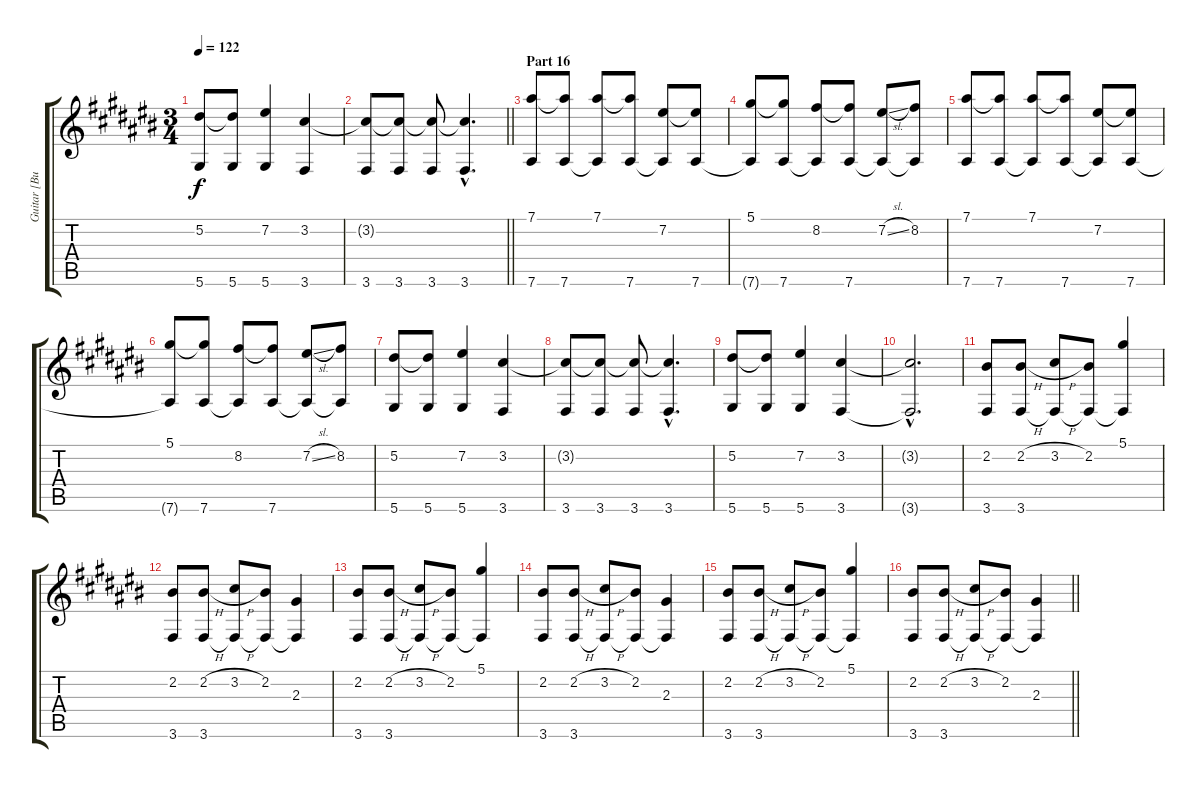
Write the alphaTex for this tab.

\track ("Guitar [Buckethead]" "Guitar [Bu") {instrument electricguitarmuted}
\staff {score tabs}
\tuning (Eb4 Bb3 Gb3 Db3 Ab2 Eb2) {hide}
\ts (3 4)
\tempo 122
\clef g2
\ks c#
(5.2 5.6).8{dy f} (5.2{t} 5.6).8 (7.2 5.6).4 (3.2 3.6).4 |
\barLineRight lightlight
(3.2{t} 3.6).8 (3.2{t} 3.6).8 (3.2{t} 3.6).8 (3.2{hac t} 3.6{hac}).4{d} |
\section ("" "Part 16")
(7.1 7.6).8 (7.1{t} 7.6).8 (7.1 7.6{t}).8 (7.1{t} 7.6).8 (7.2 7.6{t}).8 (7.2{t} 7.6).8 |
(5.1 7.6{t}).8 (5.1{t} 7.6).8 (8.2 7.6{t}).8 (8.2{t} 7.6).8 (7.2{sl} 7.6{t}).8 (8.2 7.6{t}).8 |
(7.1 7.6).8 (7.1{t} 7.6).8 (7.1 7.6{t}).8 (7.1{t} 7.6).8 (7.2 7.6{t}).8 (7.2{t} 7.6).8 |
(5.1 7.6{t}).8 (5.1{t} 7.6).8 (8.2 7.6{t}).8 (8.2{t} 7.6).8 (7.2{sl} 7.6{t}).8 (8.2 7.6{t}).8 |
(5.2 5.6).8 (5.2{t} 5.6).8 (7.2 5.6).4 (3.2 3.6).4 |
(3.2{t} 3.6).8 (3.2{t} 3.6).8 (3.2{t} 3.6).8 (3.2{hac t} 3.6{hac}).4{d} |
(5.2 5.6).8 (5.2{t} 5.6).8 (7.2 5.6).4 (3.2 3.6).4 |
(3.2{hac t} 3.6{hac t}).2{d} |
(2.2 3.6).8 (2.2{h} 3.6).8 (3.2{h} 3.6{t}).8 (2.2 3.6{t}).8 (5.1 3.6{t}).4 |
(2.2 3.6).8 (2.2{h} 3.6).8 (3.2{h} 3.6{t}).8 (2.2 3.6{t}).8 (2.3 3.6{t}).4 |
(2.2 3.6).8 (2.2{h} 3.6).8 (3.2{h} 3.6{t}).8 (2.2 3.6{t}).8 (5.1 3.6{t}).4 |
(2.2 3.6).8 (2.2{h} 3.6).8 (3.2{h} 3.6{t}).8 (2.2 3.6{t}).8 (2.3 3.6{t}).4 |
(2.2 3.6).8 (2.2{h} 3.6).8 (3.2{h} 3.6{t}).8 (2.2 3.6{t}).8 (5.1 3.6{t}).4 |
\barLineRight lightlight
(2.2 3.6).8 (2.2{h} 3.6).8 (3.2{h} 3.6{t}).8 (2.2 3.6{t}).8 (2.3 3.6{t}).4
